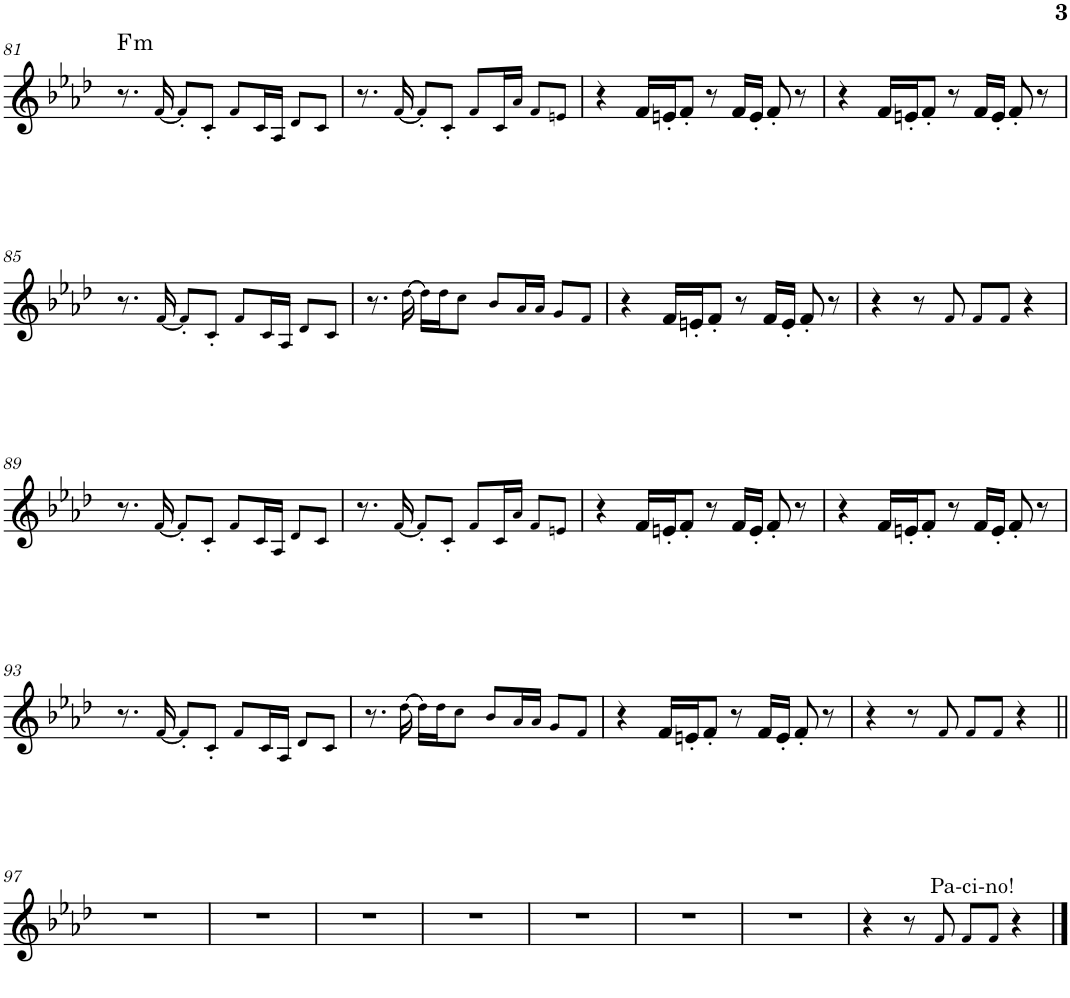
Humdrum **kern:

**kern	**harte
*part1	*part1
*staff1	*
*I"Piano	*
*I'Pno.	*
!!LO:PB:g=z
*clefG2	*
*k[b-e-a-d-]	*
*M4/4	*
=81	=81
!	!LO:H:kt=m
8.r	F:min
[16f!/	.
8f'!/L]	.
8c'!/J	.
8f!/L	.
16c!/L	.
16A-!/JJ	.
8d-!/L	.
8c!/J	.
=82	=82
8.r	.
[16f!/	.
8f'!/L]	.
8c'!/J	.
8f!/L	.
16c!/L	.
16a-!/JJ	.
8f!/L	.
8en!/J	.
=83	=83
4r	.
16f/LL	.
16en'/J	.
8f'/J	.
8r	.
16f/LL	.
16e'/JJ	.
8f'/	.
8r	.
=84	=84
4r	.
16f/LL	.
16en'/J	.
8f'/J	.
8r	.
16f/LL	.
16e'/JJ	.
8f'/	.
8r	.
!!LO:LB:g=z
=85	=85
8.r	.
[16f!/	.
8f'!/L]	.
8c'!/J	.
8f!/L	.
16c!/L	.
16A-!/JJ	.
8d-!/L	.
8c!/J	.
=86	=86
8.r	.
[16dd-!\	.
16dd-!\LL]	.
16dd-!\J	.
8cc!\J	.
8b-!/L	.
16a-!/L	.
16a-!/JJ	.
8g!/L	.
8f!/J	.
=87	=87
4r	.
16f/LL	.
16en'/J	.
8f'/J	.
8r	.
16f/LL	.
16e'/JJ	.
8f'/	.
8r	.
=88	=88
4r	.
8r	.
8f!/	.
8f!/L	.
8f!/J	.
4r	.
!!LO:LB:g=z
=89	=89
8.r	.
[16f!/	.
8f'!/L]	.
8c'!/J	.
8f!/L	.
16c!/L	.
16A-!/JJ	.
8d-!/L	.
8c!/J	.
=90	=90
8.r	.
[16f!/	.
8f'!/L]	.
8c'!/J	.
8f!/L	.
16c!/L	.
16a-!/JJ	.
8f!/L	.
8en!/J	.
=91	=91
4r	.
16f/LL	.
16en'/J	.
8f'/J	.
8r	.
16f/LL	.
16e'/JJ	.
8f'/	.
8r	.
=92	=92
4r	.
16f/LL	.
16en'/J	.
8f'/J	.
8r	.
16f/LL	.
16e'/JJ	.
8f'/	.
8r	.
!!LO:LB:g=z
=93	=93
8.r	.
[16f!/	.
8f'!/L]	.
8c'!/J	.
8f!/L	.
16c!/L	.
16A-!/JJ	.
8d-!/L	.
8c!/J	.
=94	=94
8.r	.
[16dd-!\	.
16dd-!\LL]	.
16dd-!\J	.
8cc!\J	.
8b-!/L	.
16a-!/L	.
16a-!/JJ	.
8g!/L	.
8f!/J	.
=95	=95
4r	.
16f/LL	.
16en'/J	.
8f'/J	.
8r	.
16f/LL	.
16e'/JJ	.
8f'/	.
8r	.
=96	=96
4r	.
8r	.
8f!/	.
8f!/L	.
8f!/J	.
4r	.
!!LO:LB:g=z
=97||	=97||
1r	.
=98	=98
1r	.
=99	=99
1r	.
=100	=100
1r	.
=101	=101
1r	.
=102	=102
1r	.
=103	=103
1r	.
=104	=104
4r	.
8r	.
!LO:TX:a:t=Pa-ci-no!	!
8f!/	.
8f!/L	.
8f!/J	.
4r	.
==	==
*-	*-
